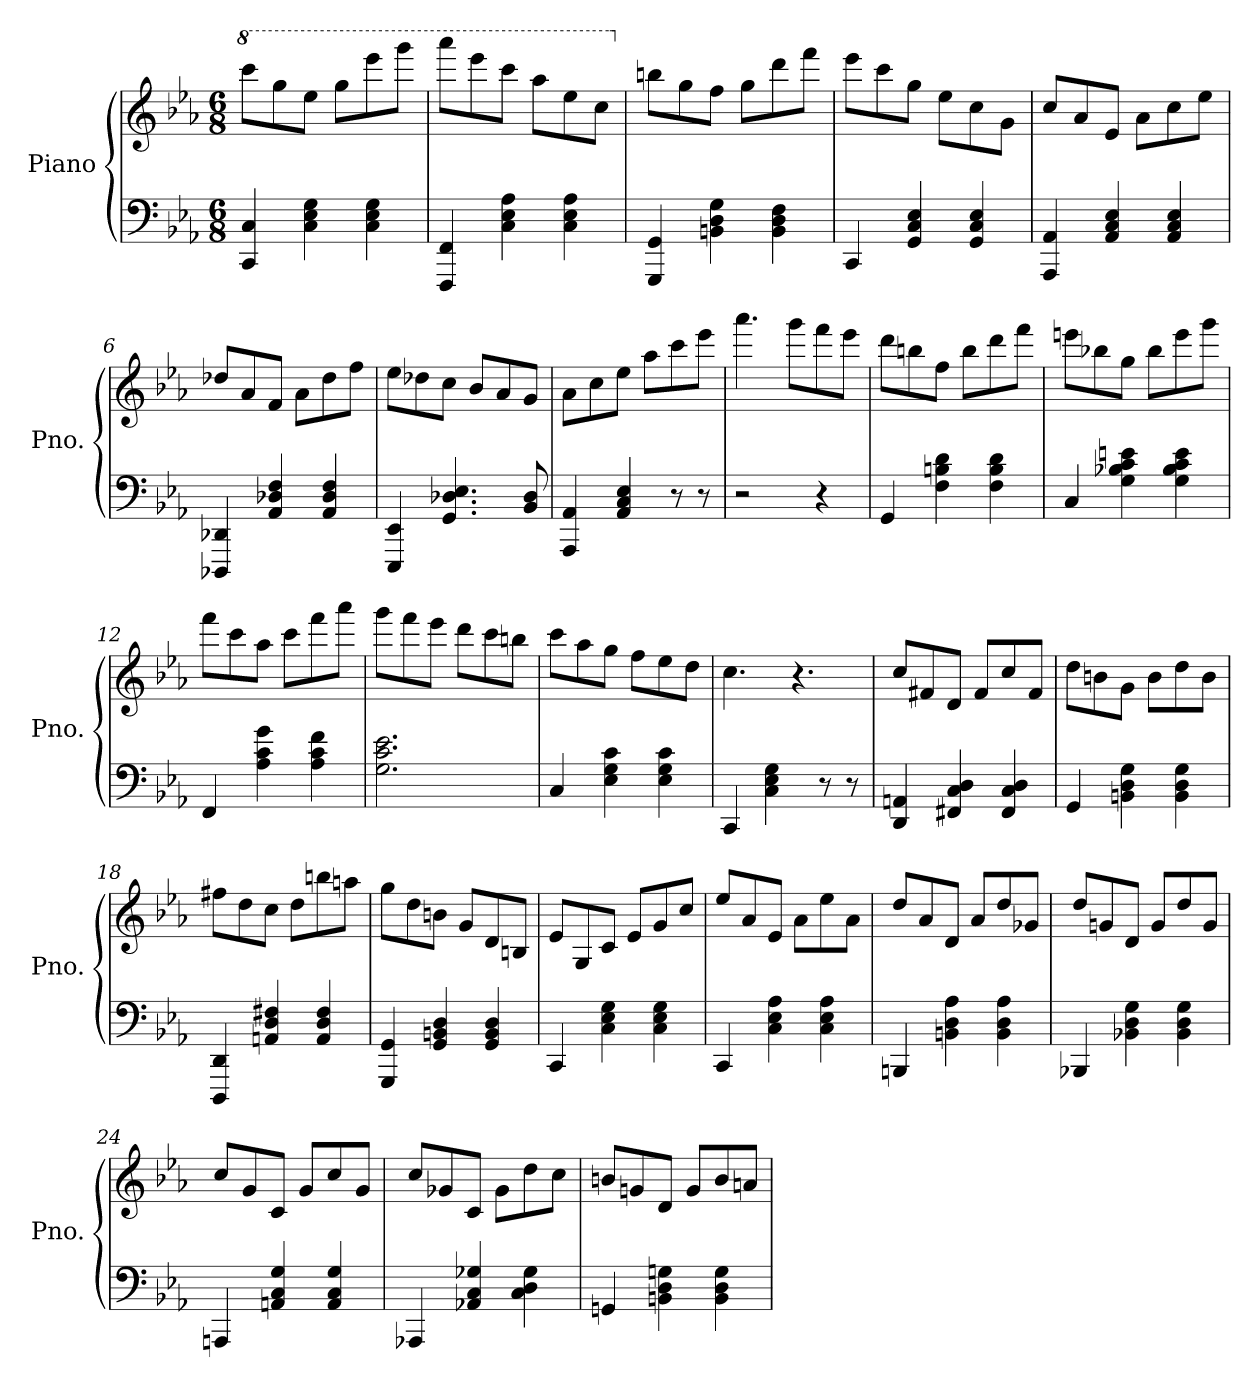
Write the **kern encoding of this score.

**kern	**kern	**dynam
*part1	*part1	*part1
*staff2	*staff1	*staff1/2
*I"Piano	*	*
*I'Pno.	*	*
*clefF4	*clefG2	*
*k[b-e-a-]	*k[b-e-a-]	*
*M6/8	*M6/8	*
*MM160	*MM160	*
*	*8va	*
=1	=1	=1
!	!	!LO:DY:b=2
!	!	!LO:DY:n=1:a
4CC/ 4C/	8cccc\L	p mf
.	8ggg\	.
4C\ 4E-\ 4G\	8eee-\J	.
.	8ggg\L	.
4C\ 4E-\ 4G\	8eeee-\	.
.	8gggg\J	.
=2	=2	=2
4FFF/ 4FF/	8aaaa-\L	.
.	8eeee-\	.
4C\ 4E-\ 4A-\	8cccc\J	.
.	8aaa-\L	.
4C\ 4E-\ 4A-\	8eee-\	.
.	8ccc\J	.
=3	=3	=3
*	*X8va	*
4GGG/ 4GG/	8bbn\L	.
.	8gg\	.
4BBn\ 4D\ 4G\	8ff\J	.
.	8gg\L	.
4BB\ 4D\ 4F\	8ddd\	.
.	8fff\J	.
=4	=4	=4
4CC/	8eee-\L	.
.	8ccc\	.
4GG/ 4C/ 4E-/	8gg\J	.
.	8ee-\L	.
4GG/ 4C/ 4E-/	8cc\	.
.	8g\J	.
!!LO:LB:g=z
=5	=5	=5
4AAA-/ 4AA-/	8cc/L	.
.	8a-/	.
4AA-/ 4C/ 4E-/	8e-/J	.
.	8a-\L	.
4AA-/ 4C/ 4E-/	8cc\	.
.	8ee-\J	.
=6	=6	=6
4DDD-X/ 4DD-X/	8dd-X/L	.
.	8a-/	.
4AA-/ 4D-X/ 4F/	8f/J	.
.	8a-\L	.
4AA-/ 4D-/ 4F/	8dd-\	.
.	8ff\J	.
=7	=7	=7
4EEE-/ 4EE-/	8ee-\L	.
.	8dd-X\	.
4.GG/ 4.D-X/ 4.E-/	8cc\J	.
.	8b-/L	.
.	8a-/	.
8BB-/ 8D-/	8g/J	.
=8	=8	=8
4AAA-/ 4AA-/	8a-\L	.
.	8cc\	.
4AA-/ 4C/ 4E-/	8ee-\J	.
.	8aa-\L	.
8r	8ccc\	.
8r	8eee-\J	.
!!LO:LB:g=z
=9	=9	=9
2r	4.aaa-\	.
.	8ggg\L	.
4r	8fff\	.
.	8eee-\J	.
=10	=10	=10
4GG/	8ddd\L	.
.	8bbn\	.
4F\ 4Bn\ 4d\	8ff\J	.
.	8bb\L	.
4F\ 4B\ 4d\	8ddd\	.
.	8fff\J	.
=11	=11	=11
4C/	8eeen\L	.
.	8bb-X\	.
4G\ 4B-X\ 4c\ 4en\	8gg\J	.
.	8bb-\L	.
4G\ 4B-\ 4c\ 4e\	8eee\	.
.	8ggg\J	.
=12	=12	=12
4FF/	8fff\L	.
.	8ccc\	.
4A-\ 4c\ 4g\	8aa-\J	.
.	8ccc\L	.
4A-\ 4c\ 4f\	8fff\	.
.	8aaa-\J	.
!!LO:LB:g=z
=13	=13	=13
2.G\ 2.c\ 2.e-\	8ggg\L	.
.	8fff\	.
.	8eee-\J	.
.	8ddd\L	.
.	8ccc\	.
.	8bbn\J	.
=14	=14	=14
4C/	8ccc\L	.
.	8aa-\	.
4E-\ 4G\ 4c\	8gg\J	.
.	8ff\L	.
4E-\ 4G\ 4c\	8ee-\	.
.	8dd\J	.
=15	=15	=15
4CC/	4.cc\	.
4C\ 4E-\ 4G\	.	.
.	4.r	.
8r	.	.
8r	.	.
=16	=16	=16
4DD/ 4AAn/	8cc/L	.
.	8f#X/	.
4FF#X/ 4C/ 4D/	8d/J	.
.	8f#/L	.
4FF#/ 4C/ 4D/	8cc/	.
.	8f#/J	.
=17	=17	=17
4GG/	8dd\L	.
.	8bn\	.
4BBn\ 4D\ 4G\	8g\J	.
.	8b\L	.
4BB\ 4D\ 4G\	8dd\	.
.	8b\J	.
!!LO:LB:g=z
=18	=18	=18
4DDD/ 4DD/	8ff#X\L	.
.	8dd\	.
4AAn/ 4D/ 4F#X/	8cc\J	.
.	8dd\L	.
4AA/ 4D/ 4F#/	8bbn\	.
.	8aan\J	.
=19	=19	=19
4GGG/ 4GG/	8gg\L	.
.	8dd\	.
4GG/ 4BBn/ 4D/	8bn\J	.
.	8g/L	.
4GG/ 4BB/ 4D/	8d/	.
.	8Bn/J	.
=20	=20	=20
4CC/	8e-/L	.
.	8G/	.
4C\ 4E-\ 4G\	8c/J	.
.	8e-/L	.
4C\ 4E-\ 4G\	8g/	.
.	8cc/J	.
=21	=21	=21
4CC/	8ee-/L	.
.	8a-/	.
4C\ 4E-\ 4A-\	8e-/J	.
.	8a-\L	.
4C\ 4E-\ 4A-\	8ee-\	.
.	8a-\J	.
=22	=22	=22
4BBBn/	8dd/L	.
.	8a-/	.
4BBn\ 4D\ 4A-\	8d/J	.
.	8a-/L	.
4BB\ 4D\ 4A-\	8dd/	.
.	8g-X/J	.
!!LO:PB:g=z
=23	=23	=23
4BBB-X/	8dd/L	.
.	8gn/	.
4BB-X\ 4D\ 4G\	8d/J	.
.	8g/L	.
4BB-\ 4D\ 4G\	8dd/	.
.	8g/J	.
=24	=24	=24
4AAAn/	8cc/L	.
.	8g/	.
4AAn/ 4C/ 4G/	8c/J	.
.	8g/L	.
4AA/ 4C/ 4G/	8cc/	.
.	8g/J	.
=25	=25	=25
4AAA-X/	8cc/L	.
.	8g-X/	.
4AA-X/ 4C/ 4G-X/	8c/J	.
.	8g-\L	.
4C\ 4D\ 4G-\	8dd\	.
.	8cc\J	.
=26	=26	=26
4GGn/	8bn/L	.
.	8gn/	.
4BBn\ 4D\ 4Gn\	8d/J	.
.	8g/L	.
4BB\ 4D\ 4G\	8b/	.
.	8an/J	.
=	=	=
*-	*-	*-
